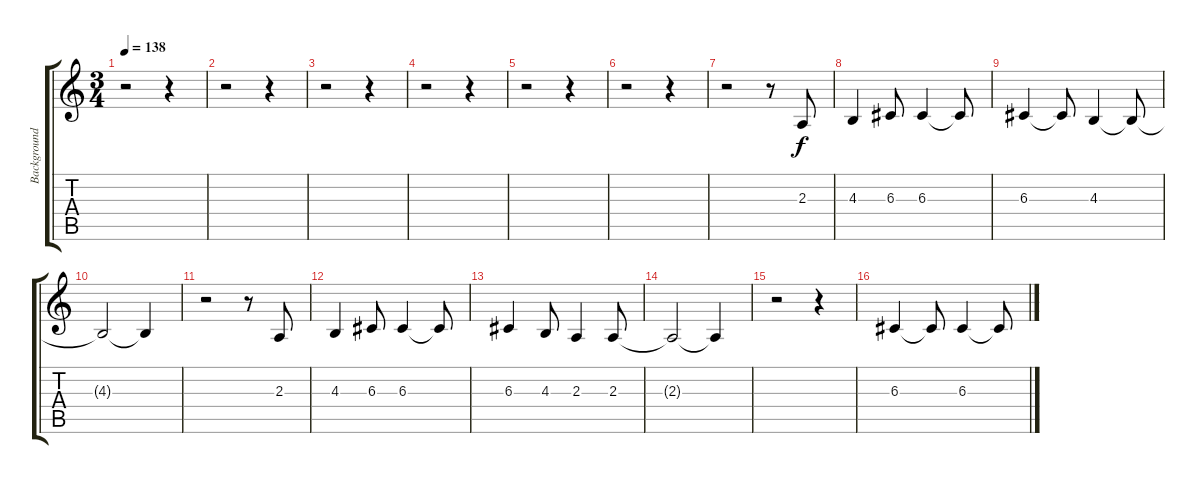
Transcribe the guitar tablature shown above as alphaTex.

\track ("Background Vocals" "Background") {instrument choiraahs}
\staff {score tabs}
\tuning (E4 B3 G3 D3 A2 E2) {hide}
\ts (3 4)
\tempo 138
\clef g2
\ks c
r.2{dy f} r.4 |
r.2 r.4 |
r.2 r.4 |
r.2 r.4 |
r.2 r.4 |
r.2 r.4 |
r.2 r.8 2.3.8 |
4.3.4 6.3.8 6.3.4 6.3{t}.8 |
6.3.4 6.3{t}.8 4.3.4 4.3{t}.8 |
4.3{t}.2 4.3{t}.4 |
r.2 r.8 2.3.8 |
4.3.4 6.3.8 6.3.4 6.3{t}.8 |
6.3.4 4.3.8 2.3.4 2.3.8 |
2.3{t}.2 2.3{t}.4 |
r.2 r.4 |
6.3.4 6.3{t}.8 6.3.4 6.3{t}.8
